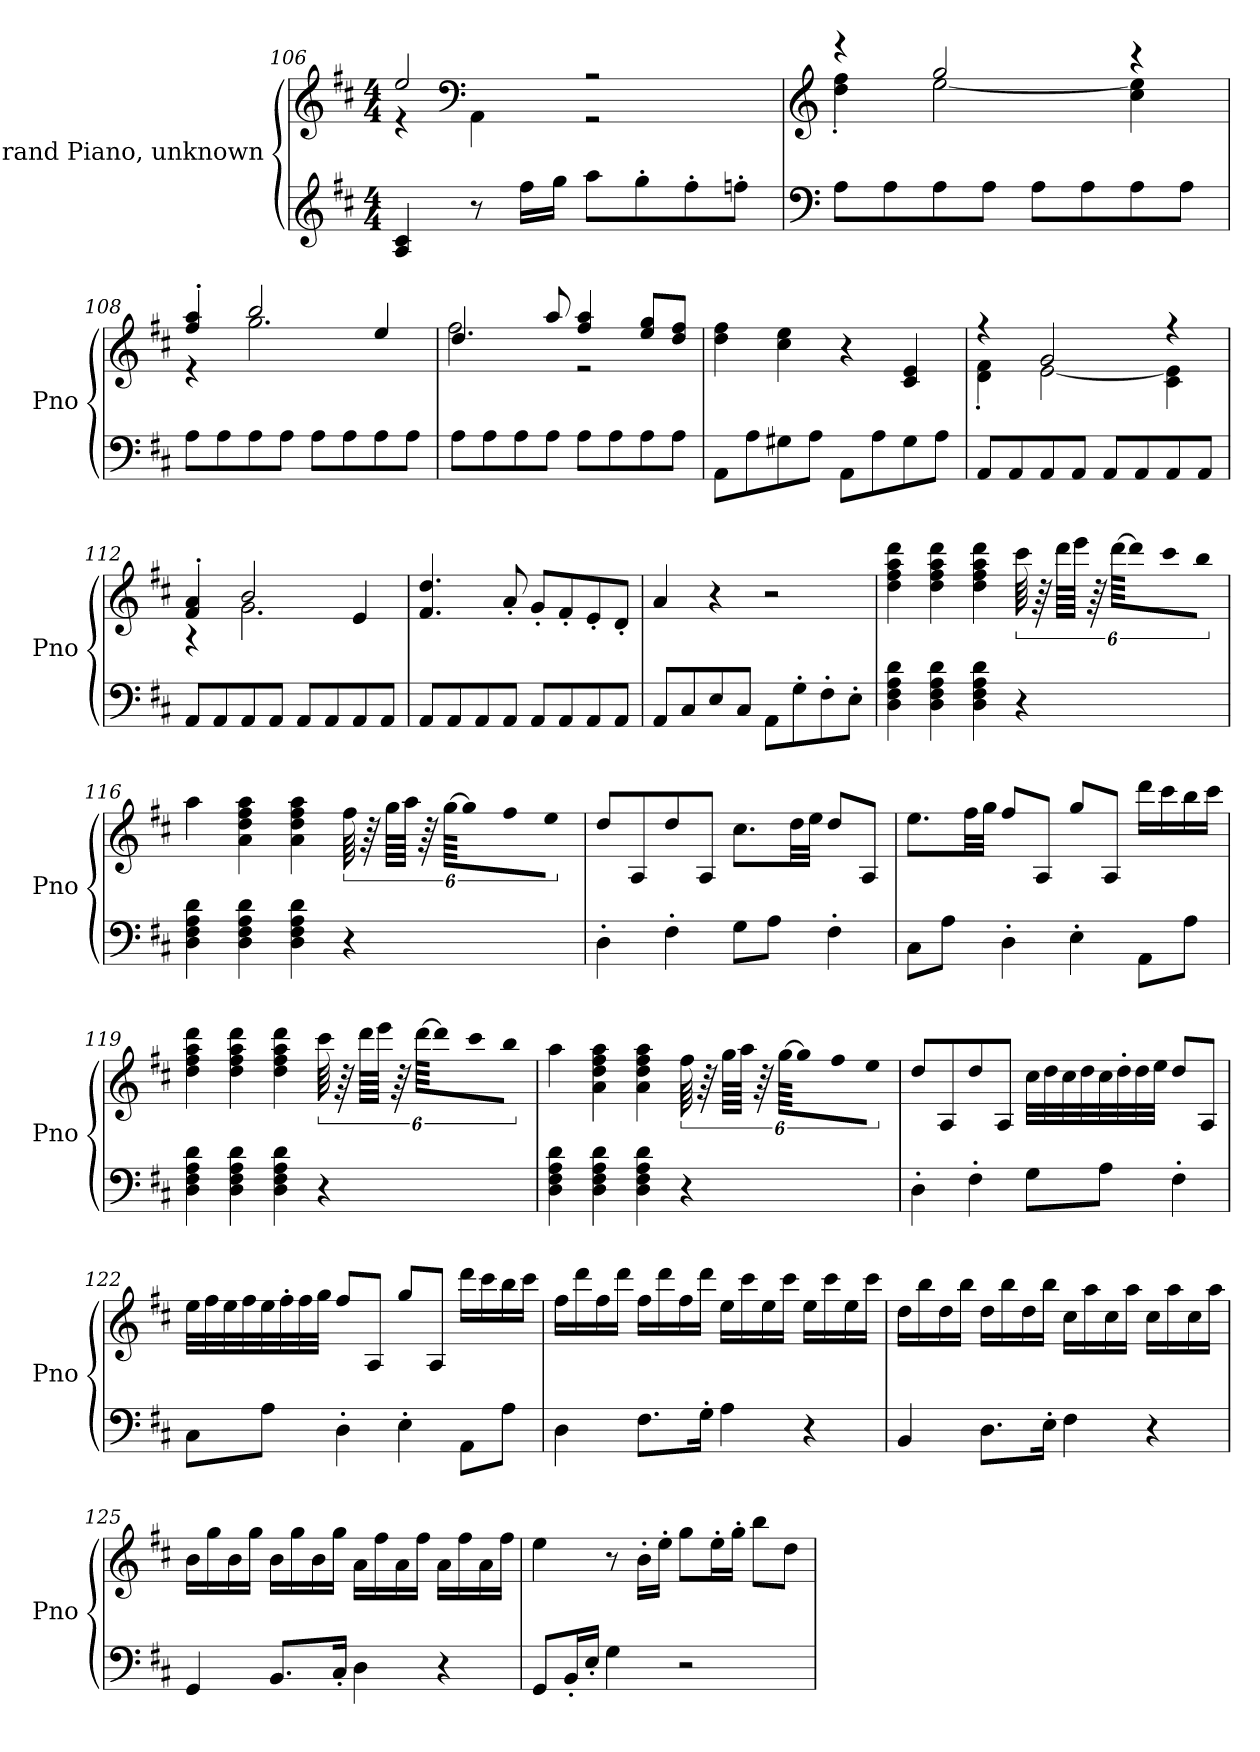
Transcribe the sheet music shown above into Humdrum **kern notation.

**kern	**kern
*part1	*part1
*staff2	*staff1
*I"Grand Piano, unknown	*
*I'Pno	*
*clefG2	*clefG2
*k[f#c#]	*k[f#c#]
*M4/4	*M4/4
=106	=106
*	*^
4A/ 4c#/	2ee/	4r
*	*clefF4	*
8r	.	4AA\
16ff#\LL	.	.
16gg\JJ	.	.
8aa\L	2r	2r
8gg'\	.	.
8ff#'\	.	.
8ffn'\J	.	.
!!LO:LB:g=z	!!
=107	=107	=107
*clefF4	*clefG2	*
8A\L	4r	4dd\' 4ff#\'
8A\	.	.
8A\	2gg/	[2ee\
8A\J	.	.
8A\L	.	.
8A\	.	.
8A\	4r	4cc#\ 4ee\]
8A\J	.	.
=108	=108	=108
8A\L	4ff#/' 4aa/'	4r
8A\	.	.
8A\	2bb/	2.gg\
8A\J	.	.
8A\L	.	.
8A\	.	.
8A\	4ee/	.
8A\J	.	.
=109	=109	=109
8A\L	4.dd/	2ff#\
8A\	.	.
8A\	.	.
8A\J	8aa/	.
8A\L	4ff#/ 4aa/	2r
8A\	.	.
8A\	8ee/ 8gg/L	.
8A\J	8dd/ 8ff#/J	.
*	*v	*v
=110	=110
8AA\L	4dd\ 4ff#\
8A\	.
8G#X\	4cc#\ 4ee\
8A\J	.
8AA\L	4r
8A\	.
8G#\	4c#/ 4e/
8A\J	.
=111	=111
*	*^
8AA/L	4r	4d\' 4f#\'
8AA/	.	.
8AA/	2g/	[2e\
8AA/J	.	.
8AA/L	.	.
8AA/	.	.
8AA/	4r	4c#\ 4e\]
8AA/J	.	.
!!LO:LB:g=z	!!
=112	=112	=112
8AA/L	4f#/' 4a/'	4r
8AA/	.	.
8AA/	2b/	2.g\
8AA/J	.	.
8AA/L	.	.
8AA/	.	.
8AA/	4e/	.
8AA/J	.	.
*	*v	*v
=113	=113
8AA/L	4.f#/ 4.dd/
8AA/	.
8AA/	.
8AA/J	8a'/
8AA/L	8g'/L
8AA/	8f#'/
8AA/	8e'/
8AA/J	8d'/J
=114	=114
8AA/L	4a/
8C#/	.
8E/	4r
8C#/J	.
8AA\L	2r
8G'\	.
8F#'\	.
8E'\J	.
=115	=115
4D\ 4F#\ 4A\ 4d\	4dd\ 4ff#\ 4aa\ 4ddd\
4D\ 4F#\ 4A\ 4d\	4dd\ 4ff#\ 4aa\ 4ddd\
4D\ 4F#\ 4A\ 4d\	4dd\ 4ff#\ 4aa\ 4ddd\
4r	96ccc#\
.	96r
.	96ddd\LLLL
.	96eee\JJJJ
.	96r
.	[96ddd\KKLL
.	16ddd\]
.	16ccc#\
.	16bb\JJ
!!LO:PB:g=z
=116	=116
4D\ 4F#\ 4A\ 4d\	4aa\
4D\ 4F#\ 4A\ 4d\	4a\ 4dd\ 4ff#\ 4aa\
4D\ 4F#\ 4A\ 4d\	4a\ 4dd\ 4ff#\ 4aa\
4r	96ff#\
.	96r
.	96gg\LLLL
.	96aa\JJJJ
.	96r
.	[96gg\KKLL
.	16gg\]
.	16ff#\
.	16ee\JJ
=117	=117
4D'\	8dd/L
.	8A/
4F#'\	8dd/
.	8A/J
8G\L	8.cc#\L
8A\J	.
.	32dd\LL
.	32ee\JJJ
4F#'\	8dd/L
.	8A/J
=118	=118
8C#\L	8.ee\L
8A\J	.
.	32ff#\LL
.	32gg\JJJ
4D'\	8ff#/L
.	8A/J
4E'\	8gg/L
.	8A/J
8AA\L	16ddd\LL
.	16ccc#\
8A\J	16bb\
.	16ccc#\JJ
!!LO:LB:g=z
=119	=119
4D\ 4F#\ 4A\ 4d\	4dd\ 4ff#\ 4aa\ 4ddd\
4D\ 4F#\ 4A\ 4d\	4dd\ 4ff#\ 4aa\ 4ddd\
4D\ 4F#\ 4A\ 4d\	4dd\ 4ff#\ 4aa\ 4ddd\
4r	96ccc#\
.	96r
.	96ddd\LLLL
.	96eee\JJJJ
.	96r
.	[96ddd\KKLL
.	16ddd\]
.	16ccc#\
.	16bb\JJ
=120	=120
4D\ 4F#\ 4A\ 4d\	4aa\
4D\ 4F#\ 4A\ 4d\	4a\ 4dd\ 4ff#\ 4aa\
4D\ 4F#\ 4A\ 4d\	4a\ 4dd\ 4ff#\ 4aa\
4r	96ff#\
.	96r
.	96gg\LLLL
.	96aa\JJJJ
.	96r
.	[96gg\KKLL
.	16gg\]
.	16ff#\
.	16ee\JJ
=121	=121
4D'\	8dd/L
.	8A/
4F#'\	8dd/
.	8A/J
8G\L	32cc#\LLL
.	32dd\
.	32cc#\
.	32dd\
8A\J	32cc#\
.	32dd'\
.	32dd\
.	32ee\JJJ
4F#'\	8dd/L
.	8A/J
!!LO:LB:g=z
=122	=122
8C#\L	32ee\LLL
.	32ff#\
.	32ee\
.	32ff#\
8A\J	32ee\
.	32ff#'\
.	32ff#\
.	32gg\JJJ
4D'\	8ff#/L
.	8A/J
4E'\	8gg/L
.	8A/J
8AA\L	16ddd\LL
.	16ccc#\
8A\J	16bb\
.	16ccc#\JJ
=123	=123
4D\	16ff#\LL
.	16ddd\
.	16ff#\
.	16ddd\JJ
8.F#\L	16ff#\LL
.	16ddd\
.	16ff#\
16G'\Jk	16ddd\JJ
4A\	16ee\LL
.	16ccc#\
.	16ee\
.	16ccc#\JJ
4r	16ee\LL
.	16ccc#\
.	16ee\
.	16ccc#\JJ
!!LO:LB:g=z
=124	=124
4BB/	16dd\LL
.	16bb\
.	16dd\
.	16bb\JJ
8.D\L	16dd\LL
.	16bb\
.	16dd\
16E'\Jk	16bb\JJ
4F#\	16cc#\LL
.	16aa\
.	16cc#\
.	16aa\JJ
4r	16cc#\LL
.	16aa\
.	16cc#\
.	16aa\JJ
=125	=125
4GG/	16b\LL
.	16gg\
.	16b\
.	16gg\JJ
8.BB/L	16b\LL
.	16gg\
.	16b\
16C#'/Jk	16gg\JJ
4D\	16a\LL
.	16ff#\
.	16a\
.	16ff#\JJ
4r	16a\LL
.	16ff#\
.	16a\
.	16ff#\JJ
=126	=126
8GG/L	4ee\
16BB'/L	.
16E'/JJ	.
4G\	8r
.	16b'\LL
.	16ee'\JJ
2r	8gg\L
.	16ee'\L
.	16gg'\JJ
.	8bb\L
.	8dd\J
=	=
*-	*-
